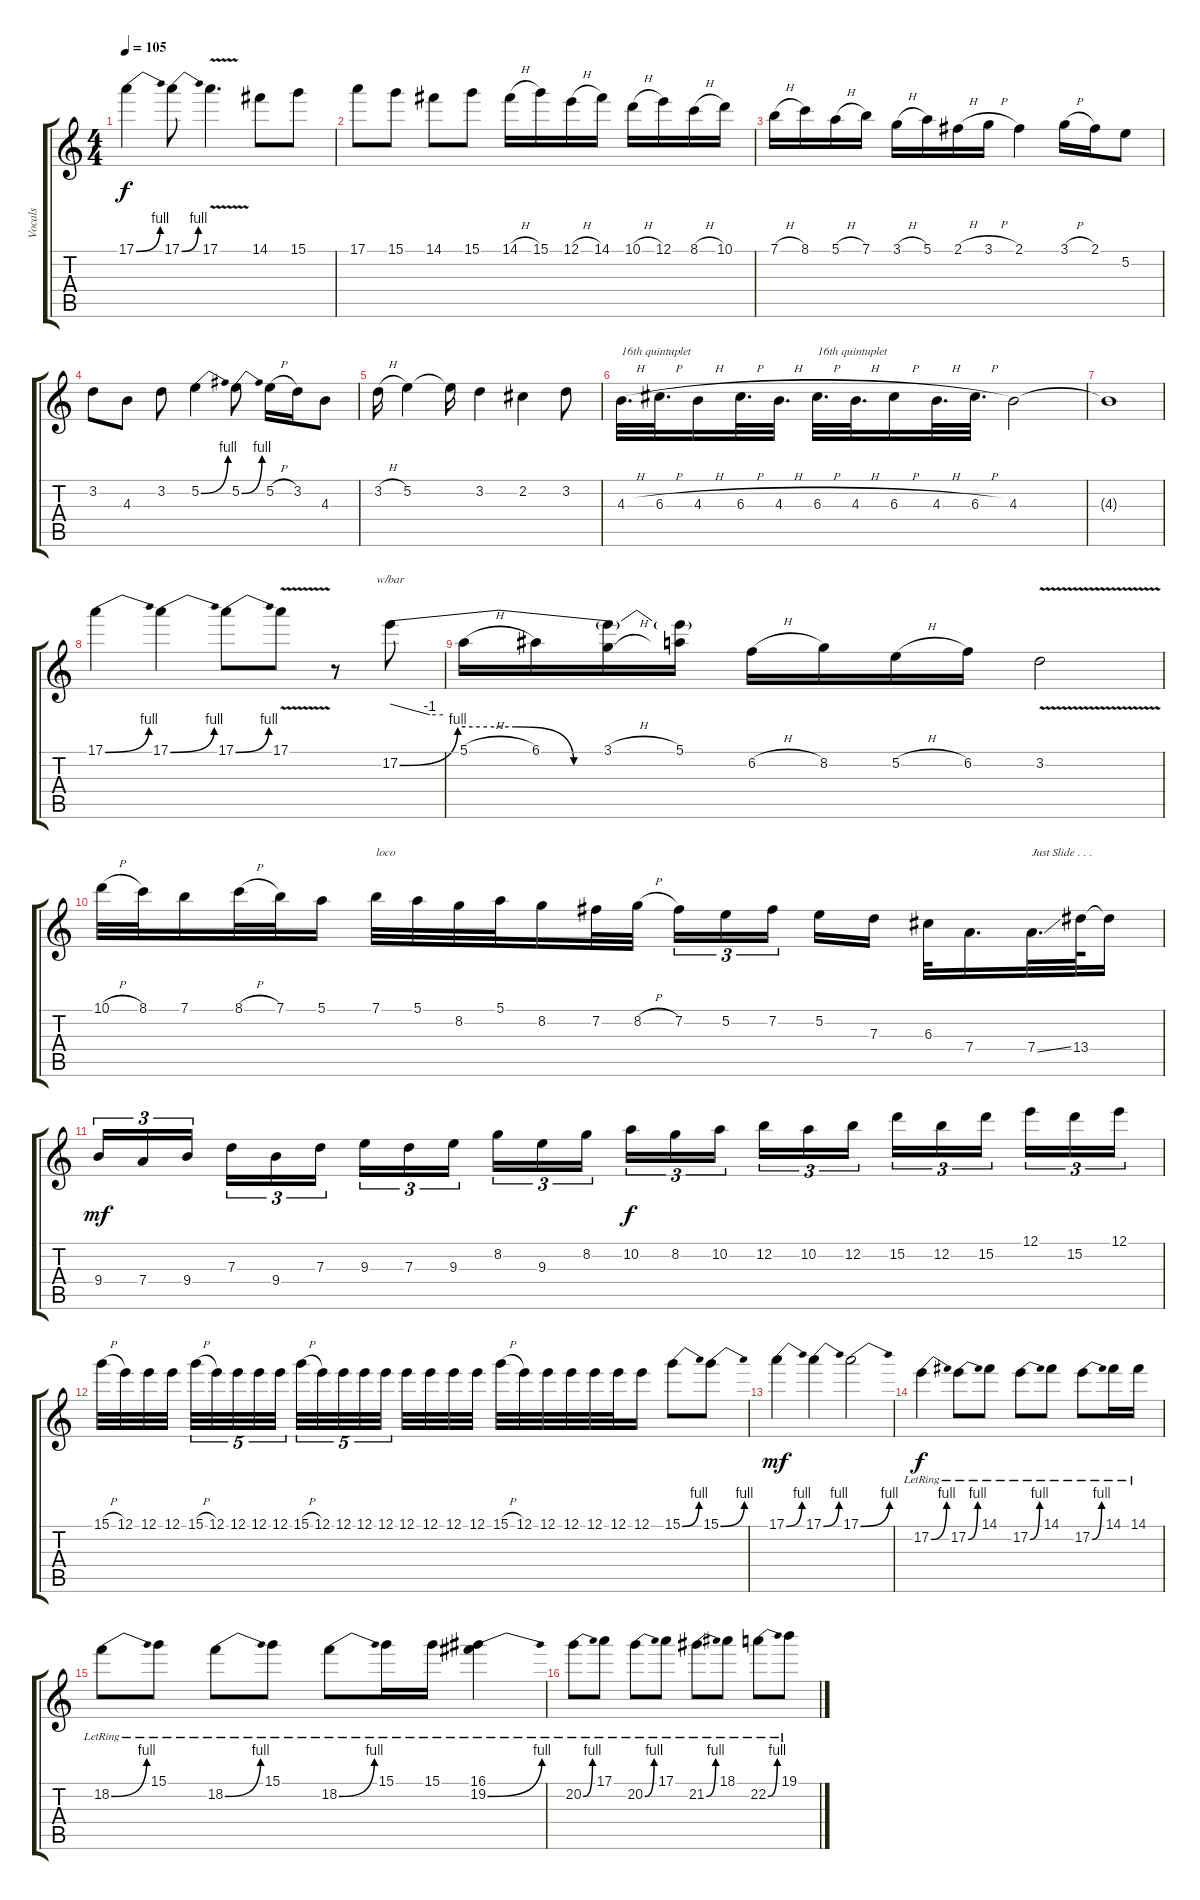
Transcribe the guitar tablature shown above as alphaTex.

\track ("Vocals" "Vocals") {instrument distortionguitar}
\staff {score tabs}
\tuning (E4 B3 G3 D3 A2 E2) {hide}
\ts (4 4)
\tempo 105
\clef g2
\ks c
17.1{be (bend 0 0 60 4)}.4{dy f instrument distortionguitar} 17.1{be (bend 0 0 60 4)}.8 17.1{v}.4{d} 14.1.8 15.1.8 |
17.1.8 15.1.8 14.1.8 15.1.8 14.1{h}.16 15.1.16 12.1{h}.16 14.1.16 10.1{h}.16 12.1.16 8.1{h}.16 10.1.16 |
7.1{h}.16 8.1.16 5.1{h}.16 7.1.16 3.1{h}.16 5.1.16 2.1{h}.16 3.1{h}.16 2.1.4 3.1{h}.16 2.1.16 5.2.8 |
3.2.8 4.3.8 3.2.8 5.2{be (bend 0 0 60 4)}.4 5.2{be (bend 0 0 60 4)}.8 5.2{h}.16 3.2.16 4.3.8 |
3.2{h}.16 5.2.4 5.2{t}.16 3.2.4 2.2.4 3.2.8 |
4.3{h}.32{d txt "16th quintuplet"} 6.3{h}.32{d} 4.3{h}.16 6.3{h}.32{d} 4.3{h}.32{d} 6.3{h}.32{d txt "16th quintuplet"} 4.3{h}.32{d} 6.3{h}.16 4.3{h}.32{d} 6.3{h}.32{d} 4.3.2 |
4.3{t}.1 |
17.1{be (bend 0 0 60 4)}.4 17.1{be (bend 0 0 60 4)}.4 17.1{be (bend 0 0 60 4)}.8 17.1{v}.8 r.8 17.2{be (custom 0 0 10 4 20 4 30 0 60 0)}.8{tbe (custom default 0 0 45 -4 60 -4)} |
5.1{h}.16 6.1.16 (3.1{h} 17.2{t}).16 (5.1 17.2{t}).16 6.2{h}.16 8.2.16 5.2{h}.16 6.2.16 3.2{v}.2 |
10.1{h}.32{balance 8} 8.1.32 7.1.16 8.1{h}.32 7.1.32 5.1.16 7.1.32{txt "loco"} 5.1.32 8.2.32 5.1.32 8.2.16 7.2.32 8.2{h}.32 7.2.16{tu (3 2)} 5.2.16{tu (3 2)} 7.2.16{tu (3 2) beam splitsecondary} 5.2.16 7.3.16 6.3.32 7.4.16{d} 7.4{ss}.32{d txt "Just Slide . . ."} 13.4.64 13.4{t}.16 |
9.4.16{tu (3 2) dy mf balance 2} 7.4.16{tu (3 2)} 9.4.16{tu (3 2) beam splitsecondary} 7.3.16{tu (3 2)} 9.4.16{tu (3 2)} 7.3.16{tu (3 2)} 9.3.16{tu (3 2)} 7.3.16{tu (3 2)} 9.3.16{tu (3 2) beam splitsecondary} 8.2.16{tu (3 2)} 9.3.16{tu (3 2)} 8.2.16{tu (3 2)} 10.2.16{tu (3 2) dy f} 8.2.16{tu (3 2)} 10.2.16{tu (3 2) beam splitsecondary} 12.2.16{tu (3 2)} 10.2.16{tu (3 2)} 12.2.16{tu (3 2)} 15.2.16{tu (3 2)} 12.2.16{tu (3 2)} 15.2.16{tu (3 2) beam splitsecondary} 12.1.16{tu (3 2)} 15.2.16{tu (3 2)} 12.1.16{tu (3 2)} |
15.1{h}.32{balance 2} 12.1.32 12.1.32 12.1.32{beam splitsecondary} 15.1{h}.32{tu (5 4)} 12.1.32{tu (5 4)} 12.1.32{tu (5 4)} 12.1.32{tu (5 4)} 12.1.32{tu (5 4)} 15.1{h}.32{tu (5 4)} 12.1.32{tu (5 4)} 12.1.32{tu (5 4)} 12.1.32{tu (5 4)} 12.1.32{tu (5 4) beam splitsecondary} 12.1.32 12.1.32 12.1.32 12.1.32 15.1{h}.32 12.1.32 12.1.32 12.1.32 12.1.32 12.1.32 12.1.16 15.1{be (bend 0 0 60 4)}.8 15.1{be (bend 0 0 60 4)}.8 |
17.1{be (bend 0 0 60 4)}.4{dy mf} 17.1{be (bend 0 0 60 4)}.4 17.1{be (bend 0 0 60 4)}.2 |
17.2{be (bend 0 0 60 4) lr}.4{dy f} 17.2{be (bend 0 0 60 4) lr}.8 14.1{lr}.8 17.2{be (bend 0 0 60 4) lr}.8 14.1{lr}.8 17.2{be (bend 0 0 60 4) lr}.8 14.1{lr}.16 14.1{lr}.16 |
18.2{be (bend 0 0 60 4) lr}.8 15.1{lr}.8 18.2{be (bend 0 0 60 4) lr}.8 15.1{lr}.8 18.2{be (bend 0 0 60 4) lr}.8 15.1{lr}.16 15.1{lr}.16 (16.1{lr} 19.2{be (bend 0 0 60 4) lr}).4 |
20.2{be (bend 0 0 60 4) lr}.8 17.1{lr}.8 20.2{be (bend 0 0 60 4) lr}.8 17.1{lr}.8 21.2{be (bend 0 0 60 4) lr}.8 18.1{lr}.8 22.2{be (bend 0 0 60 4) lr}.8 19.1{lr}.8
